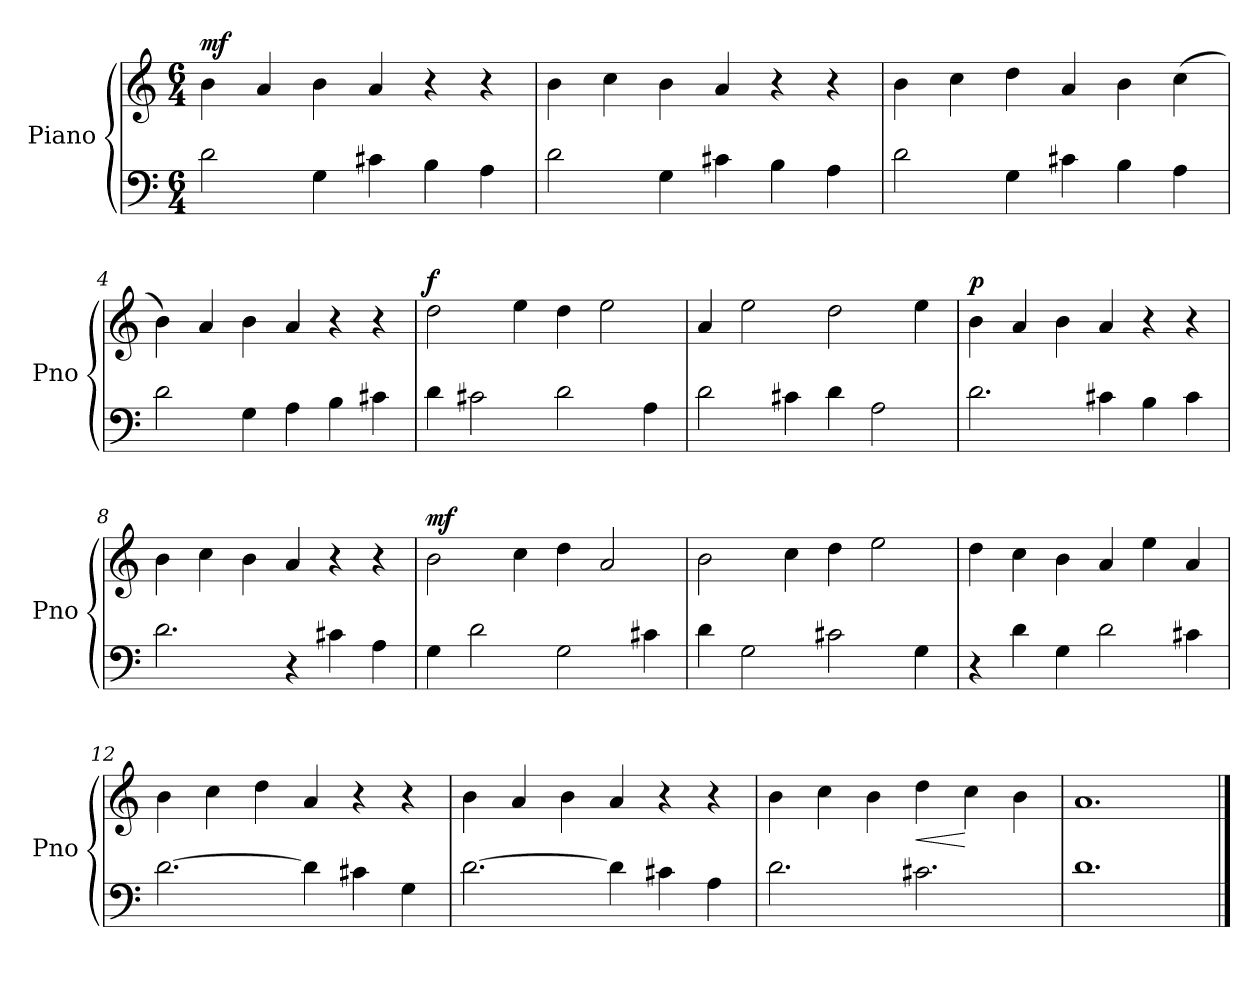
**kern	**kern	**dynam
*part2	*part1	*part1
*staff2	*staff1	*staff1
*I"Piano	*I"Piano	*
*I'Pno	*I'Pno	*
*clefF4	*clefG2	*
*k[]	*k[]	*
*M6/4	*M6/4	*
*MM144	*MM144	*
=1	=1	=1
!	!	!LO:DY:a
2d\	4b\	mf
.	4a/	.
4G\	4b\	.
4c#X\	4a/	.
4B\	4r	.
4A\	4r	.
=2	=2	=2
2d\	4b\	.
.	4cc\	.
4G\	4b\	.
4c#X\	4a/	.
4B\	4r	.
4A\	4r	.
=3	=3	=3
2d\	4b\	.
.	4cc\	.
4G\	4dd\	.
4c#X\	4a/	.
4B\	4b\	.
4A\	(4cc\	.
!!LO:LB:g=z
=4	=4	=4
2d\	4b\)	.
.	4a/	.
4G\	4b\	.
4A\	4a/	.
4B\	4r	.
4c#X\	4r	.
=5	=5	=5
!	!	!LO:DY:a
4d\	2dd\	f
2c#X\	.	.
.	4ee\	.
2d\	4dd\	.
.	2ee\	.
4A\	.	.
=6	=6	=6
2d\	4a/	.
.	2ee\	.
4c#X\	.	.
4d\	2dd\	.
2A\	.	.
.	4ee\	.
=7	=7	=7
!	!	!LO:DY:a
2.d\	4b\	p
.	4a/	.
.	4b\	.
4c#X\	4a/	.
4B\	4r	.
4c#\	4r	.
!!LO:LB:g=z
=8	=8	=8
2.d\	4b\	.
.	4cc\	.
.	4b\	.
4r	4a/	.
4c#X\	4r	.
4A\	4r	.
=9	=9	=9
!	!	!LO:DY:a
4G\	2b\	mf
2d\	.	.
.	4cc\	.
2G\	4dd\	.
.	2a/	.
4c#X\	.	.
=10	=10	=10
4d\	2b\	.
2G\	.	.
.	4cc\	.
2c#X\	4dd\	.
.	2ee\	.
4G\	.	.
=11	=11	=11
4r	4dd\	.
4d\	4cc\	.
4G\	4b\	.
2d\	4a/	.
.	4ee\	.
4c#X\	4a/	.
!!LO:LB:g=z
=12	=12	=12
[2.d\	4b\	.
.	4cc\	.
.	4dd\	.
4d\]	4a/	.
4c#X\	4r	.
4G\	4r	.
=13	=13	=13
[2.d\	4b\	.
.	4a/	.
.	4b\	.
4d\]	4a/	.
4c#X\	4r	.
4A\	4r	.
=14	=14	=14
2.d\	4b\	.
.	4cc\	.
.	4b\	.
!	!	!LO:HP:b
2.c#X\	4dd\	<
.	4cc\	[
.	4b\	.
=15	=15	=15
1.d	1.a	.
==	==	==
*-	*-	*-
